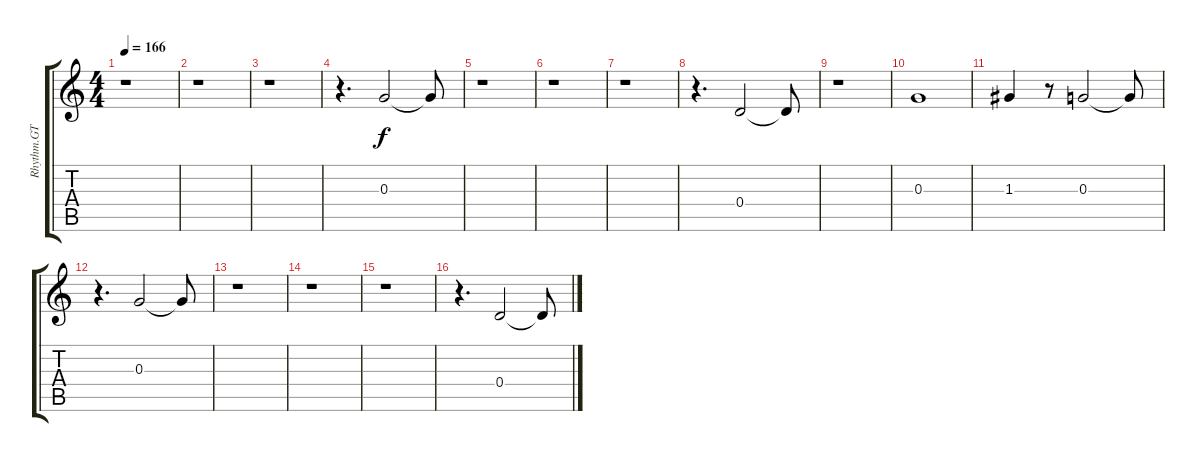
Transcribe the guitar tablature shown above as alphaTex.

\track ("Rhythm.GT" "Rhythm.GT") {instrument guitarharmonics}
\staff {score tabs}
\tuning (E4 B3 G3 D3 A2 E2) {hide}
\ts (4 4)
\tempo 166
\clef g2
\ks c
r.1{dy f} |
r.1 |
r.1 |
r.4{d} 0.3.2{volume 15} 0.3{t}.8 |
r.1 |
r.1 |
r.1 |
r.4{d} 0.4.2 0.4{t}.8 |
r.1 |
0.3.1 |
1.3.4 r.8 0.3.2 0.3{t}.8 |
r.4{d} 0.3.2 0.3{t}.8 |
r.1 |
r.1 |
r.1 |
r.4{d} 0.4.2 0.4{t}.8
